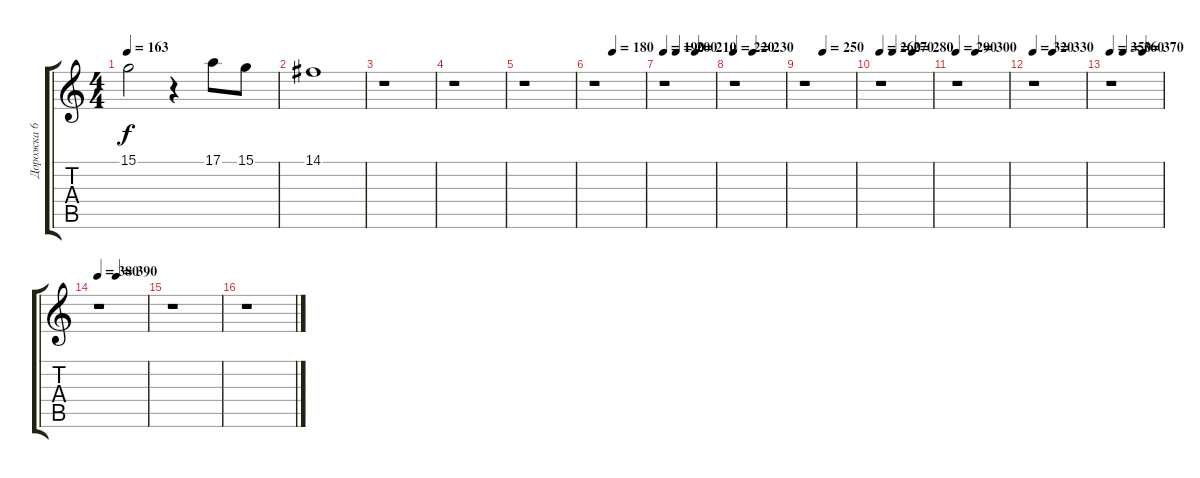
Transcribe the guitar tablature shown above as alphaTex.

\track ("Дорожка 6" "Дорожка 6") {instrument fx5brightness}
\staff {score tabs}
\tuning (E4 B3 G3 D3 A2 E2) {hide}
\ts (4 4)
\tempo 163
\clef g2
\ks c
15.1.2{dy f} r.4 17.1.8 15.1.8 |
14.1.1 |
r.1 |
r.1 |
r.1 |
\tempo (180 0.375)
r.1 |
\tempo 190
\tempo (200 0.25)
\tempo (210 0.625)
r.1 |
\tempo 220
\tempo (230 0.375)
r.1 |
\tempo (250 0.375)
r.1 |
\tempo 260
\tempo (270 0.25)
\tempo (280 0.625)
r.1 |
\tempo 290
\tempo (300 0.375)
r.1 |
\tempo 320
\tempo (330 0.375)
r.1 |
\tempo 350
\tempo (360 0.25)
\tempo (370 0.625)
r.1 |
\tempo 380
\tempo (390 0.375)
r.1 |
r.1 |
r.1
